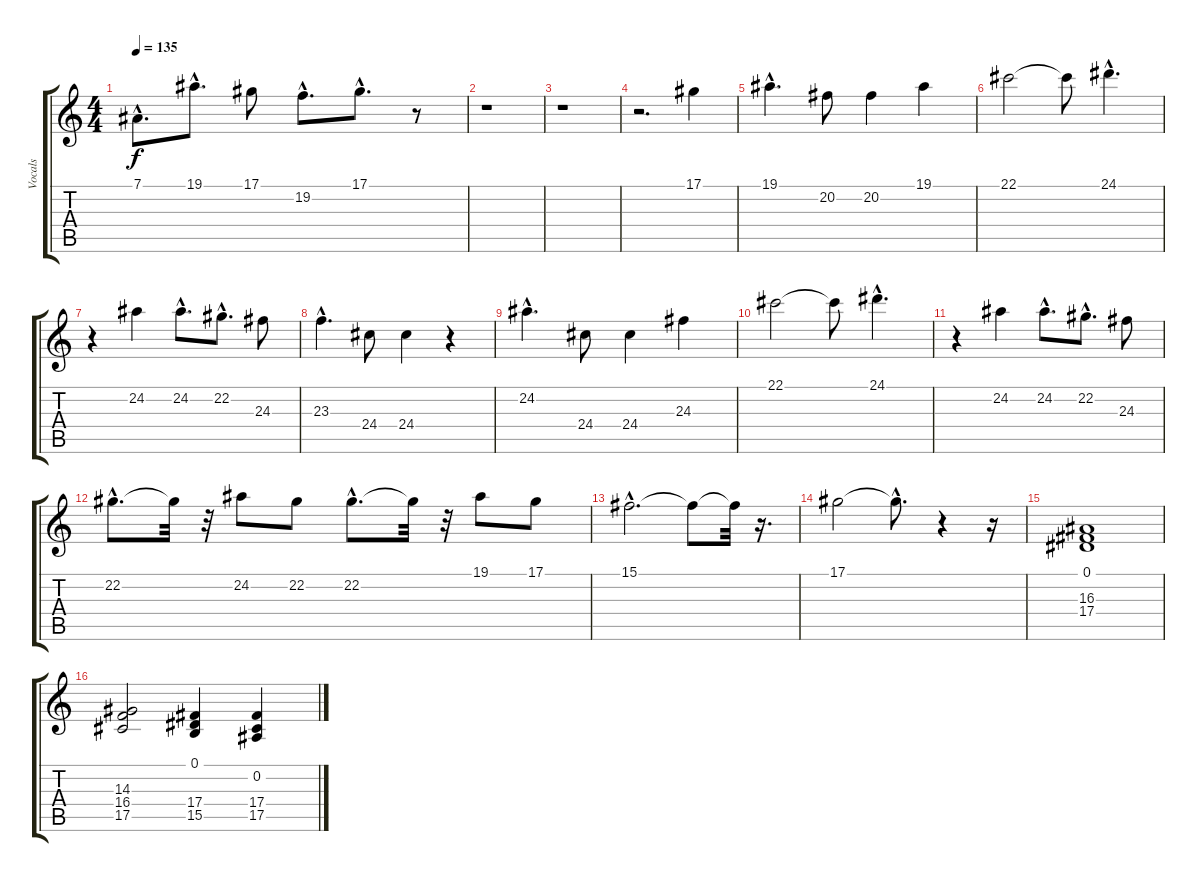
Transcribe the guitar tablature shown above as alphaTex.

\track ("Vocals" "Vocals") {instrument violin}
\staff {score tabs}
\tuning (Eb4 Bb3 Gb3 Db3 Ab2 Eb2) {hide}
\ts (4 4)
\tempo 135
\clef g2
\ks c
7.1{hac}.8{d dy f} 19.1{hac}.8{d} 17.1.8 19.2{hac}.8{d} 17.1{hac}.8{d} r.8 |
r.1 |
r.1 |
r.2{d} 17.1.4 |
19.1{hac}.4{d} 20.2.8 20.2.4 19.1.4 |
22.1.2 22.1{t}.8 24.1{hac}.4{d} |
r.4 24.2.4 24.2{hac}.8{d} 22.2{hac}.8{d} 24.3.8 |
23.3{hac}.4{d} 24.4.8 24.4.4 r.4 |
24.2{hac}.4{d} 24.4.8 24.4.4 24.3.4 |
22.1.2 22.1{t}.8 24.1{hac}.4{d} |
r.4 24.2.4 24.2{hac}.8{d} 22.2{hac}.8{d} 24.3.8 |
22.2{hac}.8{d} 22.2{t}.32 r.32 24.2.8 22.2.8 22.2{hac}.8{d} 22.2{t}.32 r.32 19.1.8 17.1.8 |
15.1{hac}.2{d} 15.1{t}.8 15.1{t}.32 r.16{d} |
17.1.2 17.1{hac t}.8{d} r.4 r.16 |
(0.1 16.3 17.4).1 |
(14.3 16.4 17.5).2 (0.1 17.4 15.5).4 (0.2 17.4 17.5).4
